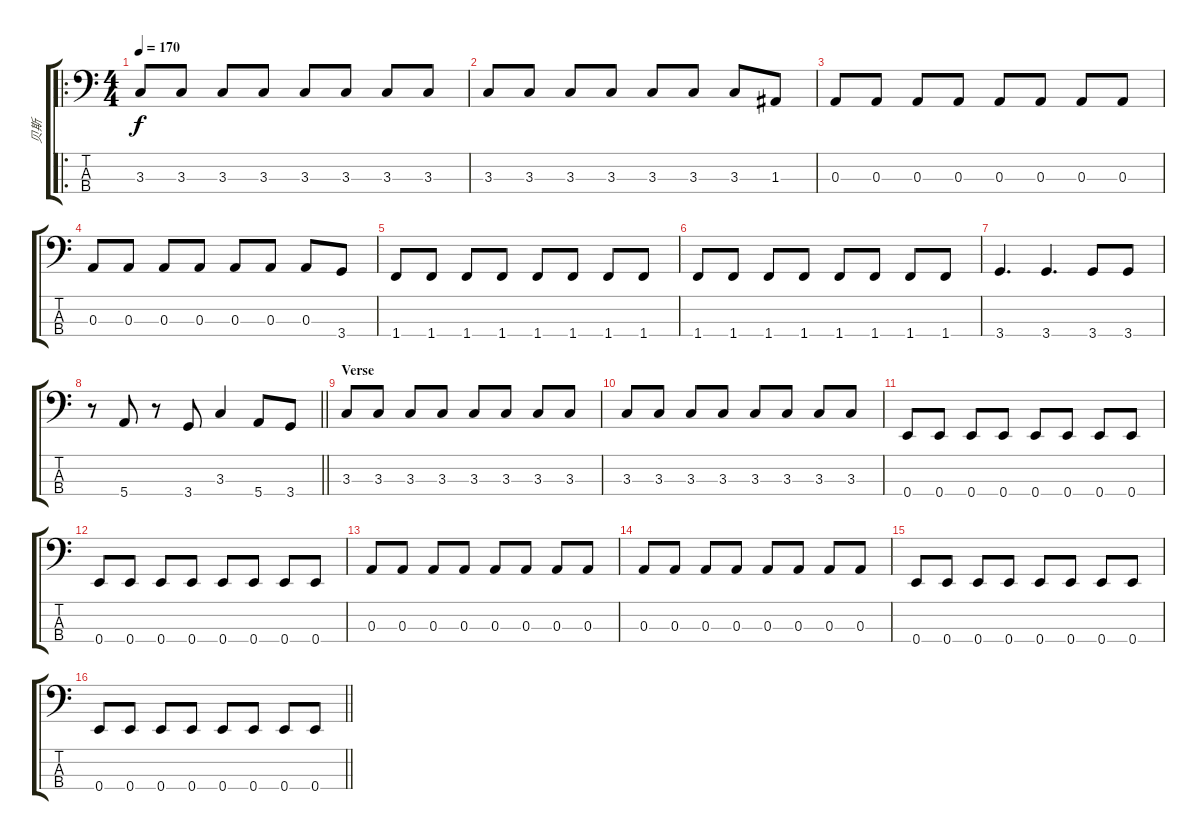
\track ("贝斯" "贝斯") {instrument electricbassfinger}
\staff {score tabs}
\tuning (G2 D2 A1 E1) {hide}
\ro
\ts (4 4)
\tempo 170
\clef f4
\ks c
3.3.8{dy f} 3.3.8 3.3.8 3.3.8 3.3.8 3.3.8 3.3.8 3.3.8 |
3.3.8 3.3.8 3.3.8 3.3.8 3.3.8 3.3.8 3.3.8 1.3.8 |
0.3.8 0.3.8 0.3.8 0.3.8 0.3.8 0.3.8 0.3.8 0.3.8 |
0.3.8 0.3.8 0.3.8 0.3.8 0.3.8 0.3.8 0.3.8 3.4.8 |
1.4.8 1.4.8 1.4.8 1.4.8 1.4.8 1.4.8 1.4.8 1.4.8 |
1.4.8 1.4.8 1.4.8 1.4.8 1.4.8 1.4.8 1.4.8 1.4.8 |
3.4.4{d} 3.4.4{d} 3.4.8 3.4.8 |
\barLineRight lightlight
r.8 5.4.8 r.8 3.4.8 3.3.4 5.4.8 3.4.8 |
\section ("" "Verse")
3.3.8 3.3.8 3.3.8 3.3.8 3.3.8 3.3.8 3.3.8 3.3.8 |
3.3.8 3.3.8 3.3.8 3.3.8 3.3.8 3.3.8 3.3.8 3.3.8 |
0.4.8 0.4.8 0.4.8 0.4.8 0.4.8 0.4.8 0.4.8 0.4.8 |
0.4.8 0.4.8 0.4.8 0.4.8 0.4.8 0.4.8 0.4.8 0.4.8 |
0.3.8 0.3.8 0.3.8 0.3.8 0.3.8 0.3.8 0.3.8 0.3.8 |
0.3.8 0.3.8 0.3.8 0.3.8 0.3.8 0.3.8 0.3.8 0.3.8 |
0.4.8 0.4.8 0.4.8 0.4.8 0.4.8 0.4.8 0.4.8 0.4.8 |
\barLineRight lightlight
0.4.8 0.4.8 0.4.8 0.4.8 0.4.8 0.4.8 0.4.8 0.4.8
